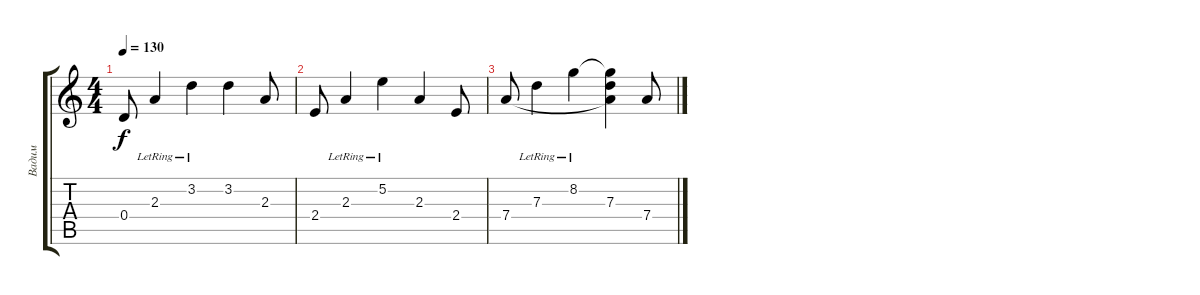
\track ("Вадим" "Вадим") {instrument overdrivenguitar}
\staff {score tabs}
\tuning (E4 B3 G3 D3 A2 E2) {hide}
\ts (4 4)
\tempo 130
\clef g2
\ks c
0.4.8{dy f} 2.3{lr}.4 3.2{lr}.4 3.2.4 2.3.8 |
2.4.8 2.3{lr}.4 5.2{lr}.4 2.3.4 2.4.8 |
7.4.8 7.3{lr}.4 8.2{lr}.4 (8.2{t} 7.3 7.4{t}).4 7.4.8
